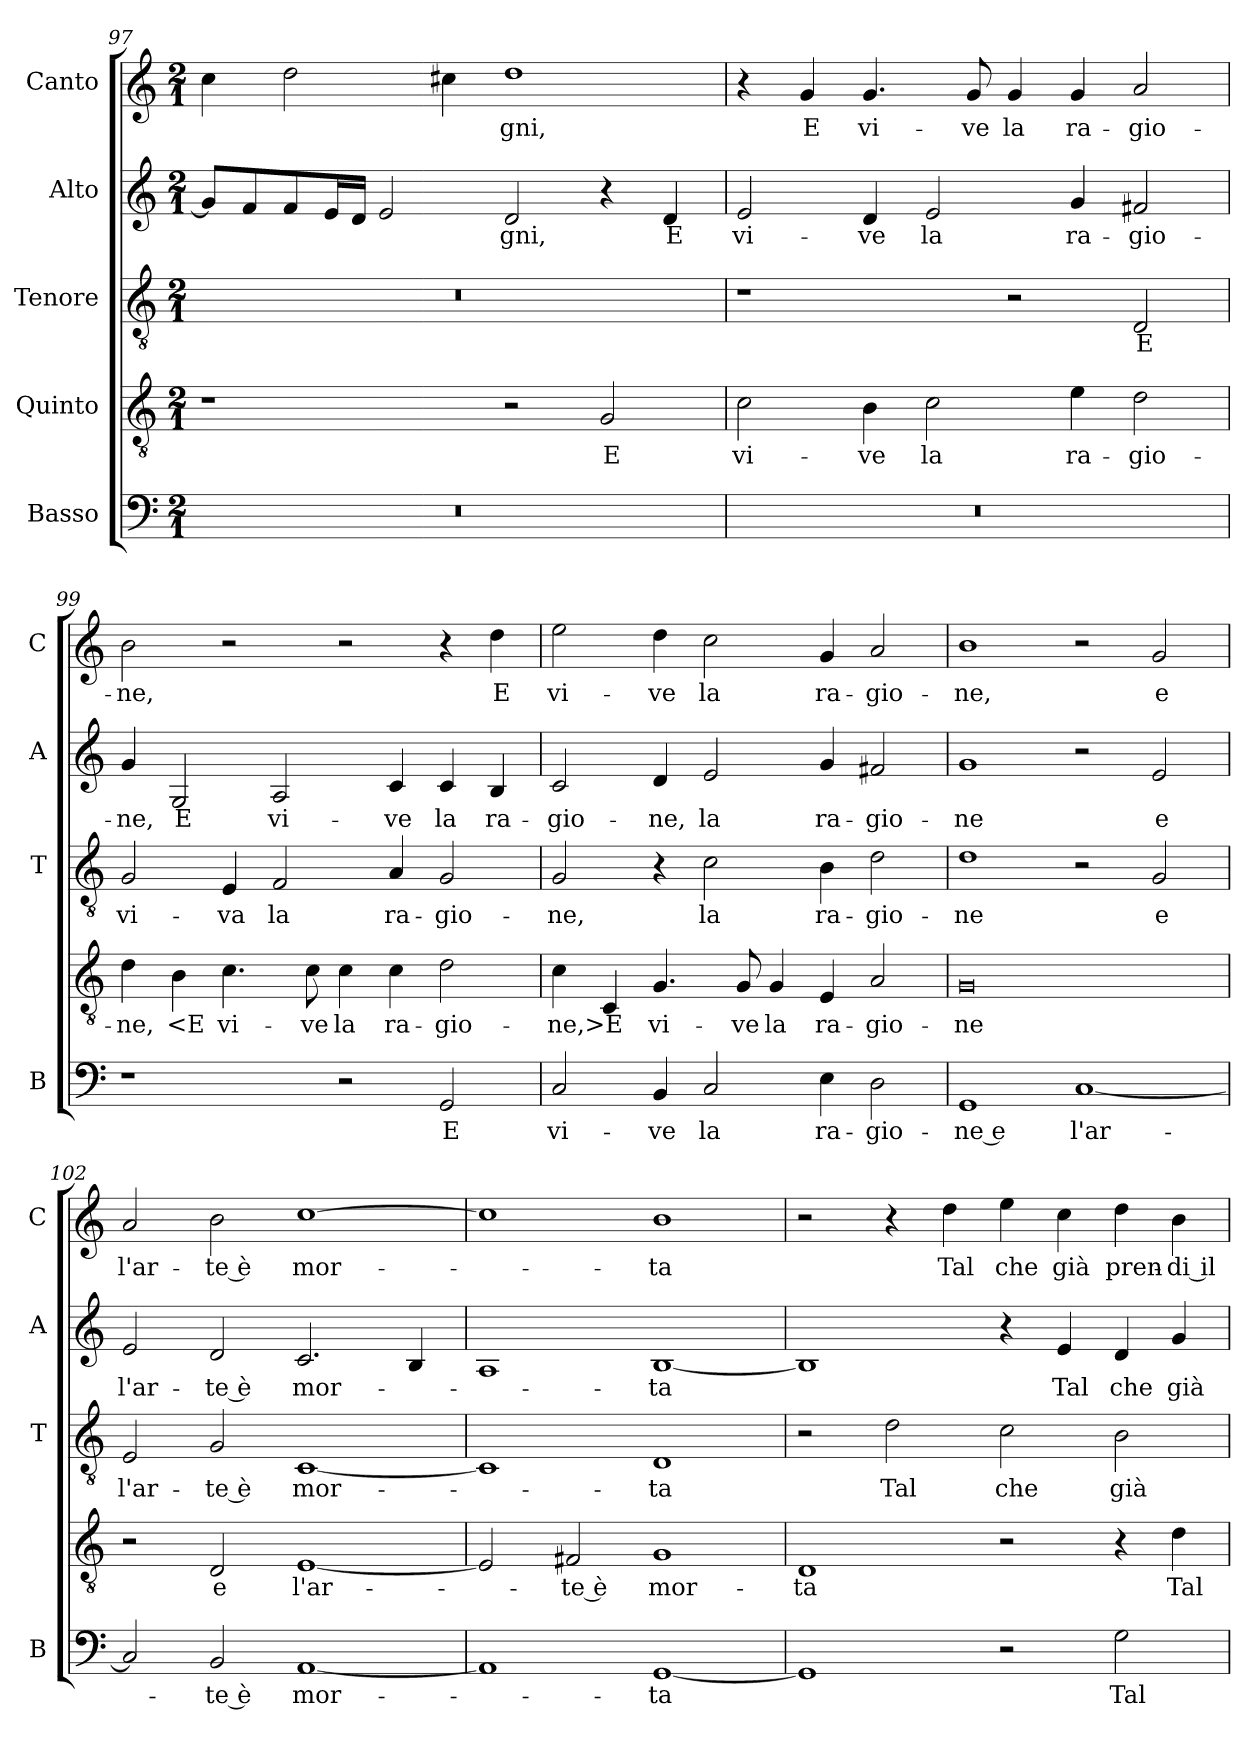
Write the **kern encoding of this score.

**kern	**text	**kern	**text	**kern	**text	**kern	**text	**kern	**text
*part5	*part5	*part4	*part4	*part3	*part3	*part2	*part2	*part1	*part1
*staff5	*staff5	*staff4	*staff4	*staff3	*staff3	*staff2	*staff2	*staff1	*staff1
*I"Basso	*	*I"Quinto	*	*I"Tenore	*	*I"Alto	*	*I"Canto	*
*I'B	*	*	*	*I'T	*	*I'A	*	*I'C	*
*clefF4	*	*clefGv2	*	*clefGv2	*	*clefG2	*	*clefG2	*
*k[]	*	*k[]	*	*k[]	*	*k[]	*	*k[]	*
*C:	*	*C:	*	*C:	*	*C:	*	*C:	*
*M2/1	*	*M2/1	*	*M2/1	*	*M2/1	*	*M2/1	*
=97	=97	=97	=97	=97	=97	=97	=97	=97	=97
0r	.	1r	.	0r	.	8gL]	.	4cc	.
.	.	.	.	.	.	8f	.	.	.
.	.	.	.	.	.	8f	.	2dd	.
.	.	.	.	.	.	16eL	.	.	.
.	.	.	.	.	.	16dJJ	.	.	.
.	.	.	.	.	.	2e	.	.	.
.	.	.	.	.	.	.	.	4cc#X	.
.	.	2r	.	.	.	2d	-gni,	1dd	-gni,
.	.	2G	E	.	.	4r	.	.	.
.	.	.	.	.	.	4d	E	.	.
=98	=98	=98	=98	=98	=98	=98	=98	=98	=98
0r	.	2c	vi-	1r	.	2e	vi-	4r	.
.	.	.	.	.	.	.	.	4g	E
.	.	4B	-ve	.	.	4d	-ve	4.g	vi-
.	.	2c	la	.	.	2e	la	.	.
.	.	.	.	.	.	.	.	8g	-ve
.	.	.	.	2r	.	.	.	4g	la
.	.	4e	ra-	.	.	4g	ra-	4g	ra-
.	.	2d	-gio-	2D	E	2f#X	-gio-	2a	-gio-
=99	=99	=99	=99	=99	=99	=99	=99	=99	=99
1r	.	4d	-ne,	2G	vi-	4g	-ne,	2b	-ne,
.	.	4B	<E	.	.	2G	E	.	.
.	.	4.c	vi-	4E	-va	.	.	2r	.
.	.	.	.	2F	la	2A	vi-	.	.
.	.	8c	-ve	.	.	.	.	.	.
2r	.	4c	la	.	.	.	.	2r	.
.	.	4c	ra-	4A	ra-	4c	-ve	.	.
2GG	E	2d	-gio-	2G	-gio-	4c	la	4r	.
.	.	.	.	.	.	4B	ra-	4dd	E
=100	=100	=100	=100	=100	=100	=100	=100	=100	=100
2C	vi-	4c	-ne,>	2G	-ne,	2c	-gio-	2ee	vi-
.	.	4C	E	.	.	.	.	.	.
4BB	-ve	4.G	vi-	4r	.	4d	-ne,	4dd	-ve
2C	la	.	.	2c	la	2e	la	2cc	la
.	.	8G	-ve	.	.	.	.	.	.
.	.	4G	la	.	.	.	.	.	.
4E	ra-	4E	ra-	4B	ra-	4g	ra-	4g	ra-
2D	-gio-	2A	-gio-	2d	-gio-	2f#X	-gio-	2a	-gio-
=101	=101	=101	=101	=101	=101	=101	=101	=101	=101
1GG	-ne e	0G	-ne	1d	-ne	1g	-ne	1b	-ne,
[1C	l'ar-	.	.	2r	.	2r	.	2r	.
.	.	.	.	2G	e	2e	e	2g	e
=102	=102	=102	=102	=102	=102	=102	=102	=102	=102
2C]	.	2r	.	2E	l'ar-	2e	l'ar-	2a	l'ar-
2BB	-te è	2D	e	2G	-te è	2d	-te è	2b	-te è
[1AA	mor-	[1E	l'ar-	[1C	mor-	2.c	mor-	[1cc	mor-
.	.	.	.	.	.	4B	.	.	.
=103	=103	=103	=103	=103	=103	=103	=103	=103	=103
1AA]	.	2E]	.	1C]	.	1A	.	1cc]	.
.	.	2F#X	-te è	.	.	.	.	.	.
[1GG	-ta	1G	mor-	1D	-ta	[1B	-ta	1b	-ta
=104	=104	=104	=104	=104	=104	=104	=104	=104	=104
1GG]	.	1D	-ta	2r	.	1B]	.	2r	.
.	.	.	.	2d	Tal	.	.	4r	.
.	.	.	.	.	.	.	.	4dd	Tal
2r	.	2r	.	2c	che	4r	.	4ee	che
.	.	.	.	.	.	4e	Tal	4cc	già
2G	Tal	4r	.	2B	già	4d	che	4dd	pren-
.	.	4d	Tal	.	.	4g	già	4b	-di il
=	=	=	=	=	=	=	=	=	=
*-	*-	*-	*-	*-	*-	*-	*-	*-	*-
